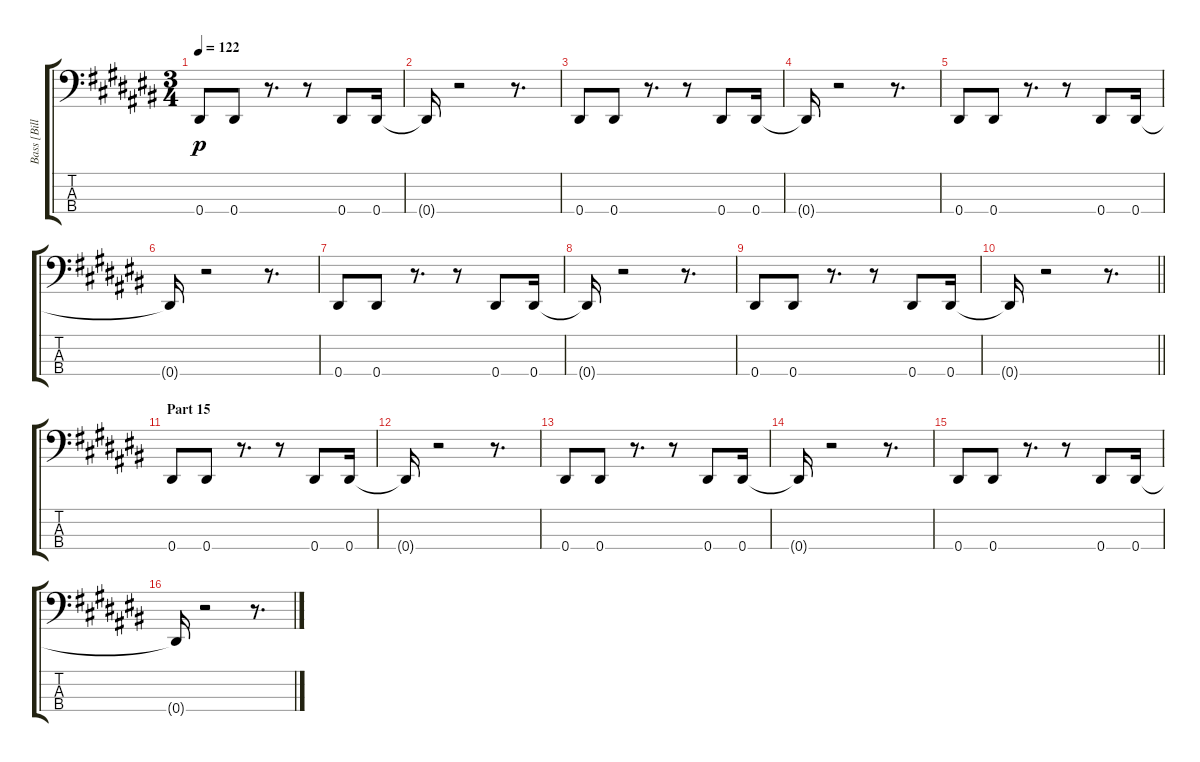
\track ("Bass [Bill Laswell]" "Bass [Bill") {instrument synthbass2}
\staff {score tabs}
\tuning (Gb2 Db2 Ab1 Eb1) {hide}
\ts (3 4)
\tempo 122
\clef f4
\ks c#
0.4.8{dy p} 0.4.8 r.8{d} r.8 0.4.8 0.4.16 |
0.4{t}.16 r.2 r.8{d} |
0.4.8 0.4.8 r.8{d} r.8 0.4.8 0.4.16 |
0.4{t}.16 r.2 r.8{d} |
0.4.8 0.4.8 r.8{d} r.8 0.4.8 0.4.16 |
0.4{t}.16 r.2 r.8{d} |
0.4.8 0.4.8 r.8{d} r.8 0.4.8 0.4.16 |
0.4{t}.16 r.2 r.8{d} |
0.4.8 0.4.8 r.8{d} r.8 0.4.8 0.4.16 |
\barLineRight lightlight
0.4{t}.16 r.2 r.8{d} |
\section ("" "Part 15")
0.4.8 0.4.8 r.8{d} r.8 0.4.8 0.4.16 |
0.4{t}.16 r.2 r.8{d} |
0.4.8 0.4.8 r.8{d} r.8 0.4.8 0.4.16 |
0.4{t}.16 r.2 r.8{d} |
0.4.8 0.4.8 r.8{d} r.8 0.4.8 0.4.16 |
0.4{t}.16 r.2 r.8{d}
